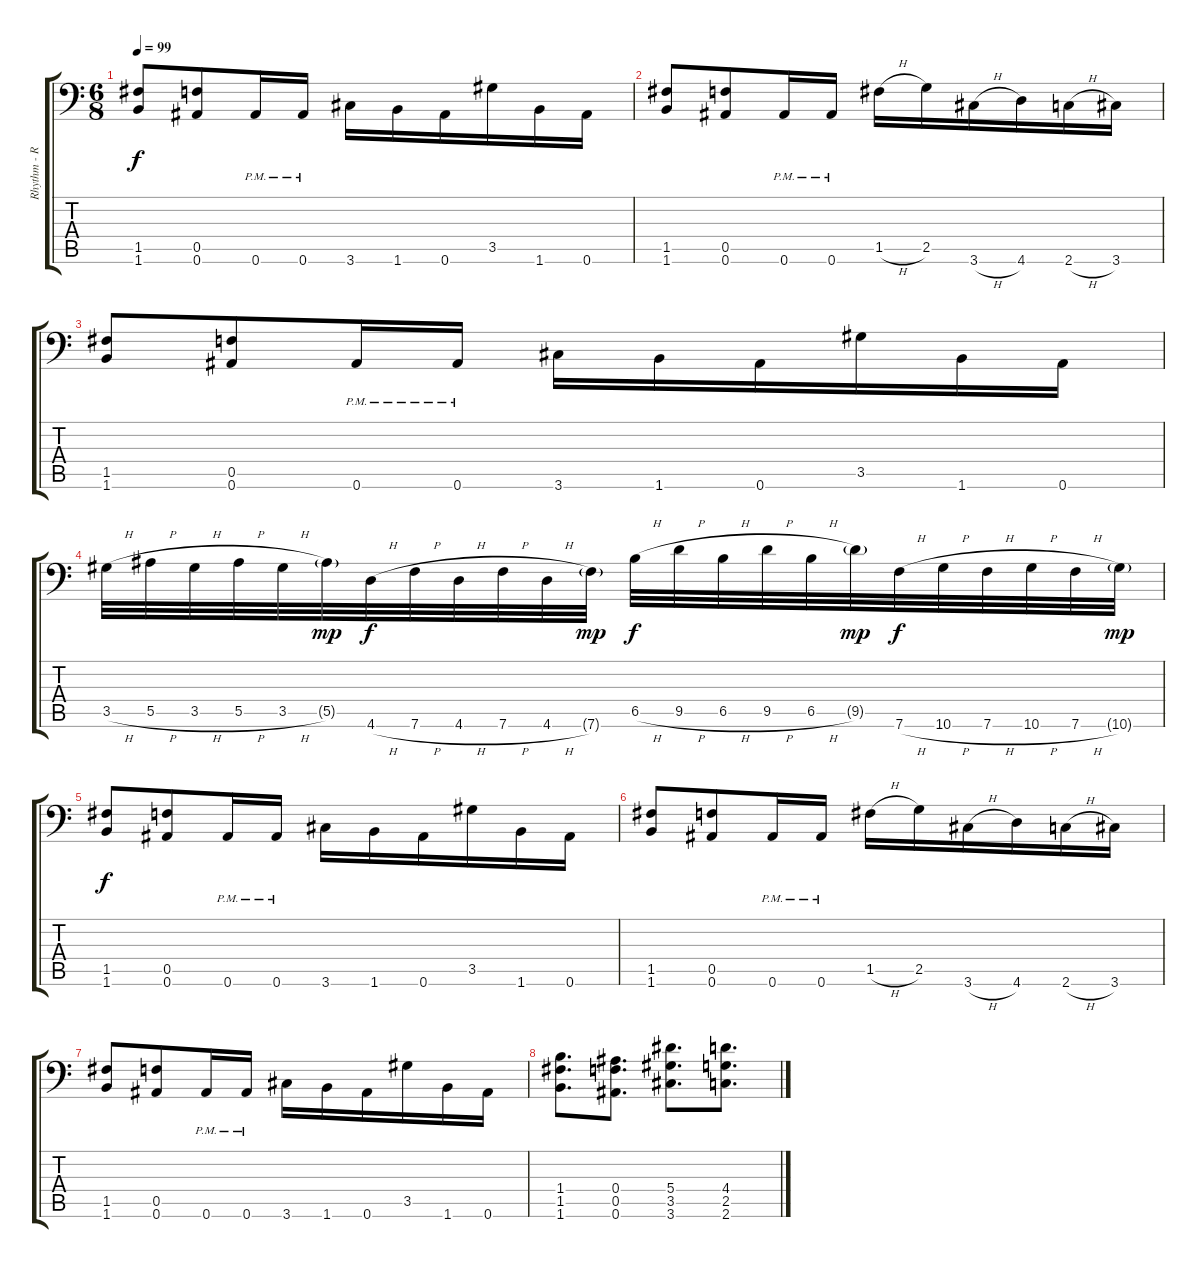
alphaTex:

\track ("Rhythm - Right" "Rhythm - R") {instrument distortionguitar}
\staff {score tabs}
\tuning (C4 G3 Eb3 Bb2 F2 Bb1) {hide}
\ts (6 8)
\tempo 99
\clef f4
\ks c
(1.5 1.6).8{dy f} (0.5 0.6).8 0.6{pm}.16 0.6{pm}.16 3.6.16 1.6.16 0.6.16 3.5.16 1.6.16 0.6.16 |
(1.5 1.6).8 (0.5 0.6).8 0.6{pm}.16 0.6{pm}.16 1.5{h}.16 2.5.16 3.6{h}.16 4.6.16 2.6{h}.16 3.6.16 |
(1.5 1.6).8 (0.5 0.6).8 0.6{pm}.16 0.6{pm}.16 3.6.16 1.6.16 0.6.16 3.5.16 1.6.16 0.6.16 |
3.5{h}.32 5.5{h}.32 3.5{h}.32 5.5{h}.32 3.5{h}.32 5.5{g}.32{dy mp} 4.6{h}.32{dy f} 7.6{h}.32 4.6{h}.32 7.6{h}.32 4.6{h}.32 7.6{g}.32{dy mp} 6.5{h}.32{dy f} 9.5{h}.32 6.5{h}.32 9.5{h}.32 6.5{h}.32 9.5{g}.32{dy mp} 7.6{h}.32{dy f} 10.6{h}.32 7.6{h}.32 10.6{h}.32 7.6{h}.32 10.6{g}.32{dy mp} |
(1.5 1.6).8{dy f} (0.5 0.6).8 0.6{pm}.16 0.6{pm}.16 3.6.16 1.6.16 0.6.16 3.5.16 1.6.16 0.6.16 |
(1.5 1.6).8 (0.5 0.6).8 0.6{pm}.16 0.6{pm}.16 1.5{h}.16 2.5.16 3.6{h}.16 4.6.16 2.6{h}.16 3.6.16 |
(1.5 1.6).8 (0.5 0.6).8 0.6{pm}.16 0.6{pm}.16 3.6.16 1.6.16 0.6.16 3.5.16 1.6.16 0.6.16 |
(1.4 1.5 1.6).8{d} (0.4 0.5 0.6).8{d} (5.4 3.5 3.6).8{d} (4.4 2.5 2.6).8{d}
